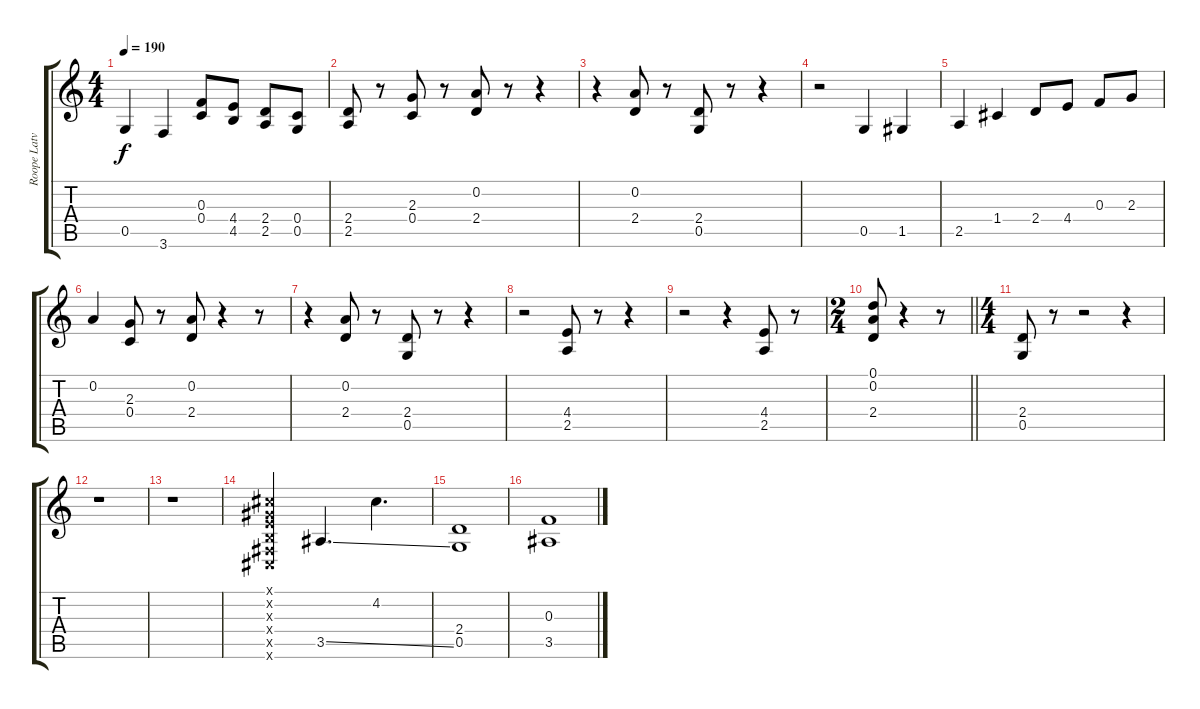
\track ("Roope Latvala" "Roope Latv") {instrument overdrivenguitar}
\staff {score tabs}
\tuning (D4 A3 F3 C3 G2 D2) {hide}
\ts (4 4)
\tempo 190
\clef g2
\ks c
0.5.4{dy f} 3.6.4 (0.3 0.4).8 (4.4 4.5).8 (2.4 2.5).8 (0.4 0.5).8 |
(2.4 2.5).8 r.8 (2.3 0.4).8 r.8 (0.2 2.4).8 r.8 r.4 |
r.4 (0.2 2.4).8 r.8 (2.4 0.5).8 r.8 r.4 |
r.2 0.5.4 1.5.4 |
2.5.4 1.4.4 2.4.8 4.4.8 0.3.8 2.3.8 |
0.2.4 (2.3 0.4).8 r.8 (0.2 2.4).8 r.4 r.8 |
r.4 (0.2 2.4).8 r.8 (2.4 0.5).8 r.8 r.4 |
r.2 (4.4 2.5).8 r.8 r.4 |
r.2 r.4 (4.4 2.5).8 r.8 |
\ts (2 4)
\barLineRight lightlight
(0.1 0.2 2.4).8 r.4 r.8 |
\ts (4 4)
(2.4 0.5).8 r.8 r.2 r.4{volume 14 balance 0} |
r.1 |
r.1 |
(-1.1{x} -1.2{x} -1.3{x} -1.4{x} -1.5{x} -1.6{x}).4 3.5{ss}.4{d} 4.2.4{d} |
(2.4 0.5).1 |
(0.3 3.5).1
